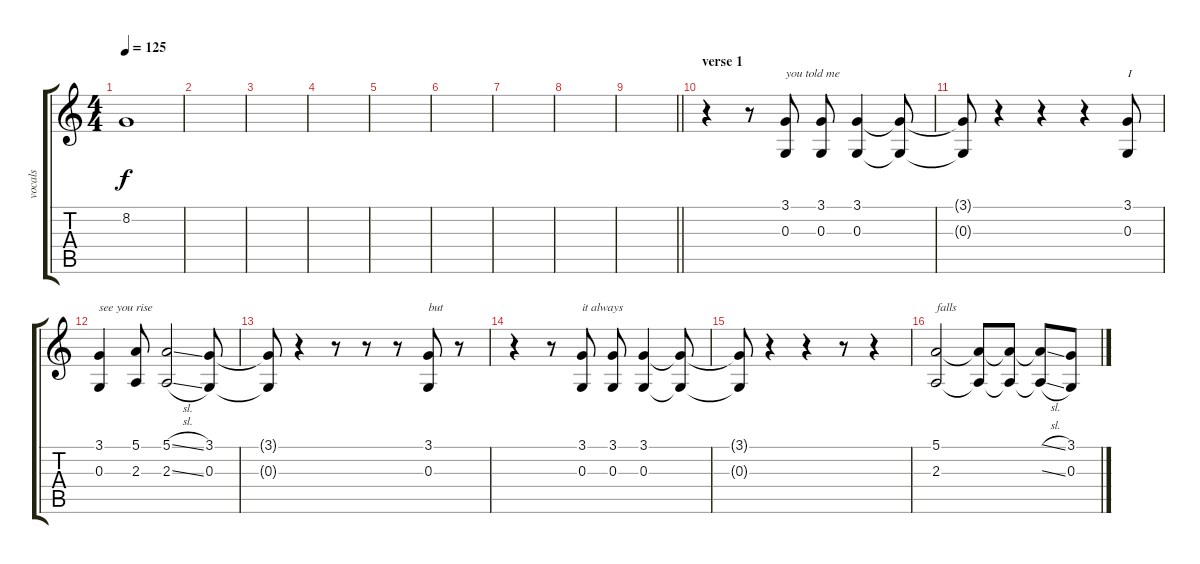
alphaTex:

\track ("vocals" "vocals") {instrument ocarina}
\staff {score tabs}
\tuning (E4 B3 G3 D3 A2 E2) {hide}
\ts (4 4)
\tempo 125
\clef g2
\ks c
8.2{t}.1{dy f} |
|
|
|
|
|
|
|
\barLineRight lightlight
|
\section ("" "verse 1")
r.4 r.8 (3.1 0.3).8{txt "you told me"} (3.1 0.3).8 (3.1 0.3).4 (3.1{t} 0.3{t}).8 |
(3.1{t} 0.3{t}).8 r.4 r.4 r.4 (3.1 0.3).8{txt "I"} |
(3.1 0.3).4{txt "see you rise"} (5.1 2.3).8 (5.1{sl} 2.3{sl}).2 (3.1 0.3).8 |
(3.1{t} 0.3{t}).8 r.4 r.8 r.8 r.8 (3.1 0.3).8{txt "but"} r.8 |
r.4 r.8 (3.1 0.3).8{txt "it always"} (3.1 0.3).8 (3.1 0.3).4 (3.1{t} 0.3{t}).8 |
(3.1{t} 0.3{t}).8 r.4 r.4 r.8 r.4 |
(5.1 2.3).2{txt "falls"} (5.1{t} 2.3{t}).8 (5.1{t} 2.3{t}).8 (5.1{sl t} 2.3{sl t}).8 (3.1 0.3).8
